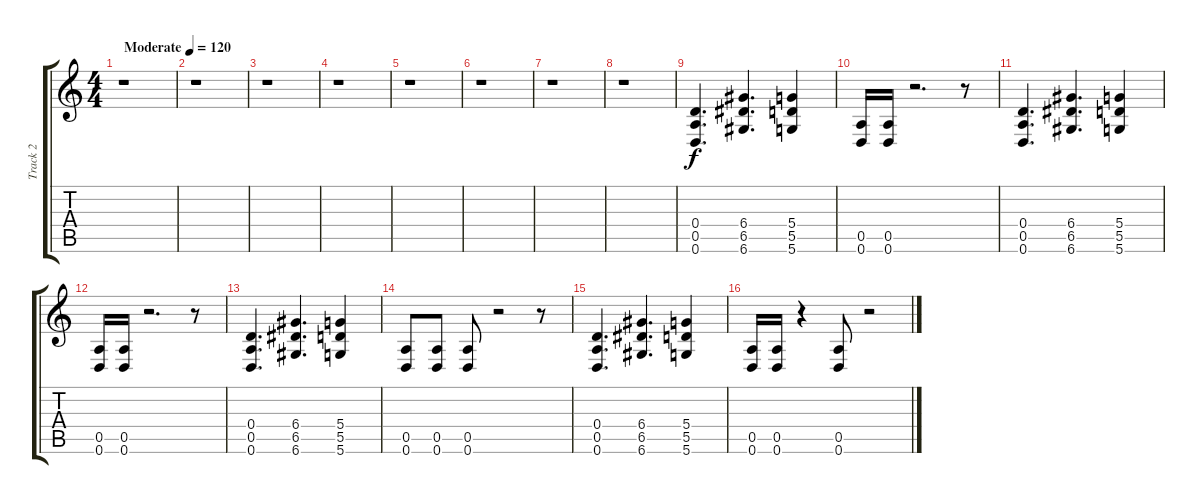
\track ("Track 2" "Track 2") {instrument overdrivenguitar}
\staff {score tabs}
\tuning (E4 B3 G3 D3 A2 D2) {hide}
\ts (4 4)
\tempo (120 "Moderate")
\clef g2
\ks c
r.1{dy f instrument overdrivenguitar} |
r.1 |
r.1 |
r.1 |
r.1 |
r.1 |
r.1 |
r.1 |
(0.4 0.5 0.6).4{d} (6.4 6.5 6.6).4{d} (5.4 5.5 5.6).4 |
(0.5 0.6).16 (0.5 0.6).16 r.2{d} r.8 |
(0.4 0.5 0.6).4{d} (6.4 6.5 6.6).4{d} (5.4 5.5 5.6).4 |
(0.5 0.6).16 (0.5 0.6).16 r.2{d} r.8 |
(0.4 0.5 0.6).4{d} (6.4 6.5 6.6).4{d} (5.4 5.5 5.6).4 |
(0.5 0.6).8 (0.5 0.6).8 (0.5 0.6).8 r.2 r.8 |
(0.4 0.5 0.6).4{d} (6.4 6.5 6.6).4{d} (5.4 5.5 5.6).4 |
(0.5 0.6).16 (0.5 0.6).16 r.4 (0.5 0.6).8 r.2
